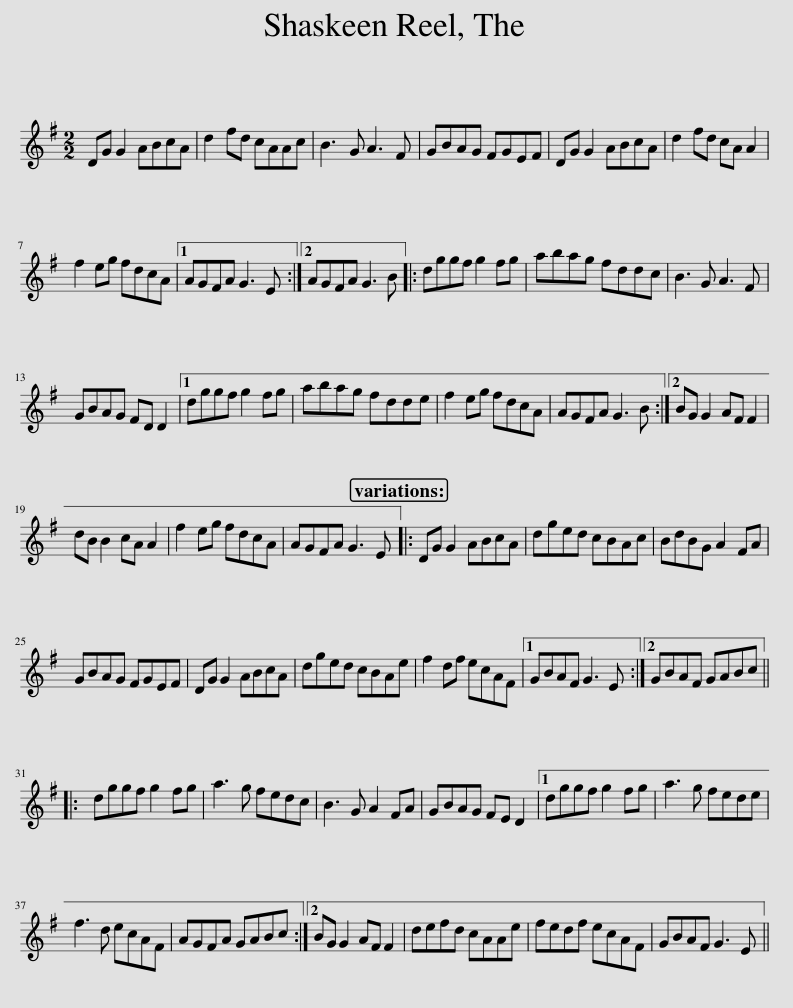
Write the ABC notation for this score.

X:1
L:1/8
M:2/2
I:linebreak $
K:G
V:1 treble
V:1
 DG G2 ABcA | d2 fd cAAc | B3 G A3 F | GBAG FGEF | DG G2 ABcA | %5
 d2 fd cA A2 |$ f2 eg fdcA |1 AGFA G3 E :|2 AGFA G3 B |: dggf g2 fg | %10
 abag fddc | B3 G A3 F |$ GBAG FD D2 |1 dggf g2 fg | abag fdde | %15
 f2 eg fdcA | AGFA G3 B :|2 BG G2 AF F2 |$ dB B2 cA A2 | f2 eg fdcA | %20
 AGFA G3 E |: DG G2 ABcA | dged cBAc | BdBG A2 FA |$ GBAG FGEF | %25
 DG G2 ABcA | dged cBAe | f2 df ecAF |1 GBAF G3 E :|2 GBAF GABc |:$ %30
 dggf g2 fg | a3 g fedc | B3 G A2 FA | GBAG FE D2 |1 dggf g2 fg | %35
 a3 g fede |$ f3 d ecAF | AGFA GABc :|2 BG G2 AF F2 | defd cAAe | %40
 fedf ecAF | GBAF G3 E || %42
